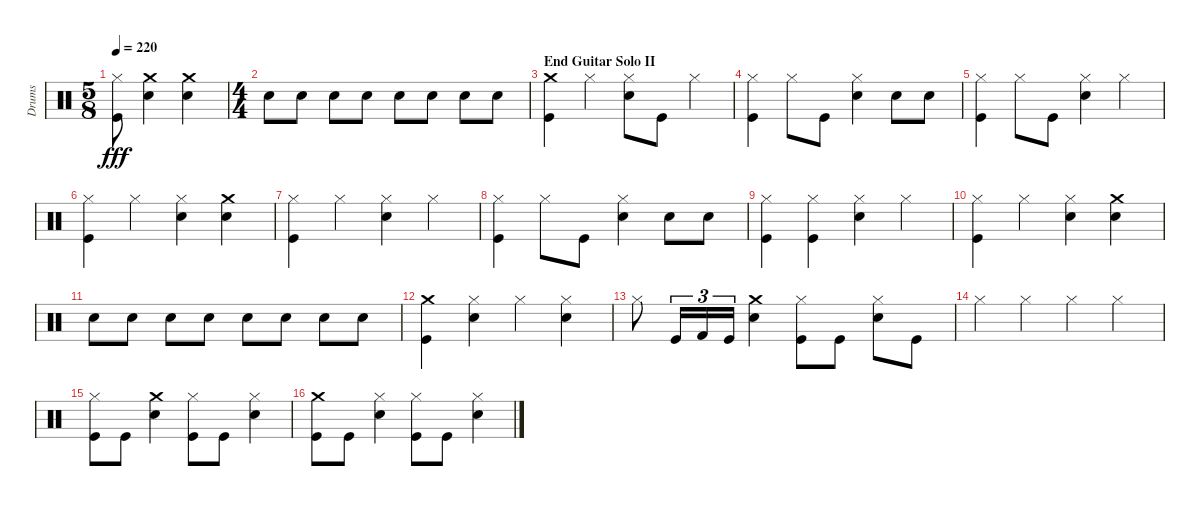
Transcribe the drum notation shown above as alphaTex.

\track ("Drums" "Drums") {instrument percussion}
\staff {score}
\articulation defaults
\ts (5 8)
\tempo 220
\clef neutral
\ks c
("Hi-Hat (closed)" "Kick (hit)").8{dy fff} ("Snare (hit) 2" "Crash medium (hit)").4 ("Snare (hit) 2" "Crash medium (hit)").4 |
\ts (4 4)
"Snare (hit) 2".8 "Snare (hit) 2".8 "Snare (hit) 2".8 "Snare (hit) 2".8 "Snare (hit) 2".8 "Snare (hit) 2".8 "Snare (hit) 2".8 "Snare (hit) 2".8 |
\section ("" "End Guitar Solo II")
("Kick (hit)" "Crash medium (hit)").4 "Hi-Hat (closed)".4 ("Snare (hit) 2" "Hi-Hat (closed)").8 "Kick (hit)".8 "Hi-Hat (closed)".4 |
("Kick (hit)" "Hi-Hat (closed)").4 "Hi-Hat (closed)".8 "Kick (hit)".8 ("Hi-Hat (closed)" "Snare (hit) 2").4 "Snare (hit) 2".8 "Snare (hit) 2".8 |
("Hi-Hat (closed)" "Kick (hit)").4 "Hi-Hat (closed)".8 "Kick (hit)".8 ("Snare (hit) 2" "Hi-Hat (closed)").4 "Hi-Hat (closed)".4 |
("Kick (hit)" "Hi-Hat (closed)").4 "Hi-Hat (closed)".4 ("Hi-Hat (closed)" "Snare (hit) 2").4 ("Snare (hit) 2" "Crash medium (hit)").4 |
("Kick (hit)" "Hi-Hat (closed)").4 "Hi-Hat (closed)".4 ("Snare (hit) 2" "Hi-Hat (closed)").4 "Hi-Hat (closed)".4 |
("Kick (hit)" "Hi-Hat (closed)").4 "Hi-Hat (closed)".8 "Kick (hit)".8 ("Snare (hit) 2" "Hi-Hat (closed)").4 "Snare (hit) 2".8 "Snare (hit) 2".8 |
("Kick (hit)" "Hi-Hat (closed)").4 ("Kick (hit)" "Hi-Hat (closed)").4 ("Snare (hit) 2" "Hi-Hat (closed)").4 "Hi-Hat (closed)".4 |
("Kick (hit)" "Hi-Hat (closed)").4 "Hi-Hat (closed)".4 ("Snare (hit) 2" "Hi-Hat (closed)").4 ("Snare (hit) 2" "Crash medium (hit)").4 |
"Snare (hit) 2".8 "Snare (hit) 2".8 "Snare (hit) 2".8 "Snare (hit) 2".8 "Snare (hit) 2".8 "Snare (hit) 2".8 "Snare (hit) 2".8 "Snare (hit) 2".8 |
("Kick (hit)" "Crash medium (hit)").4 ("Hi-Hat (closed)" "Snare (hit) 2").4 "Hi-Hat (closed)".4 ("Snare (hit) 2" "Hi-Hat (closed)").4 |
"Hi-Hat (closed)".8 "Kick (hit)".16{tu (3 2)} "Kick (hit) 2".16{tu (3 2)} "Kick (hit)".16{tu (3 2)} ("Snare (hit) 2" "Crash medium (hit)").4 ("Kick (hit)" "Hi-Hat (closed)").8 "Kick (hit)".8 ("Snare (hit) 2" "Hi-Hat (closed)").8 "Kick (hit)".8 |
"Hi-Hat (closed)".4 "Hi-Hat (closed)".4 "Hi-Hat (closed)".4 "Hi-Hat (closed)".4 |
("Kick (hit)" "Hi-Hat (closed)").8 "Kick (hit)".8 ("Snare (hit) 2" "Crash medium (hit)").4 ("Hi-Hat (closed)" "Kick (hit)").8 "Kick (hit)".8 ("Snare (hit) 2" "Hi-Hat (closed)").4 |
("Kick (hit)" "Crash medium (hit)").8 "Kick (hit)".8 ("Snare (hit) 2" "Hi-Hat (closed)").4 ("Kick (hit)" "Hi-Hat (closed)").8 "Kick (hit)".8 ("Snare (hit) 2" "Hi-Hat (closed)").4
